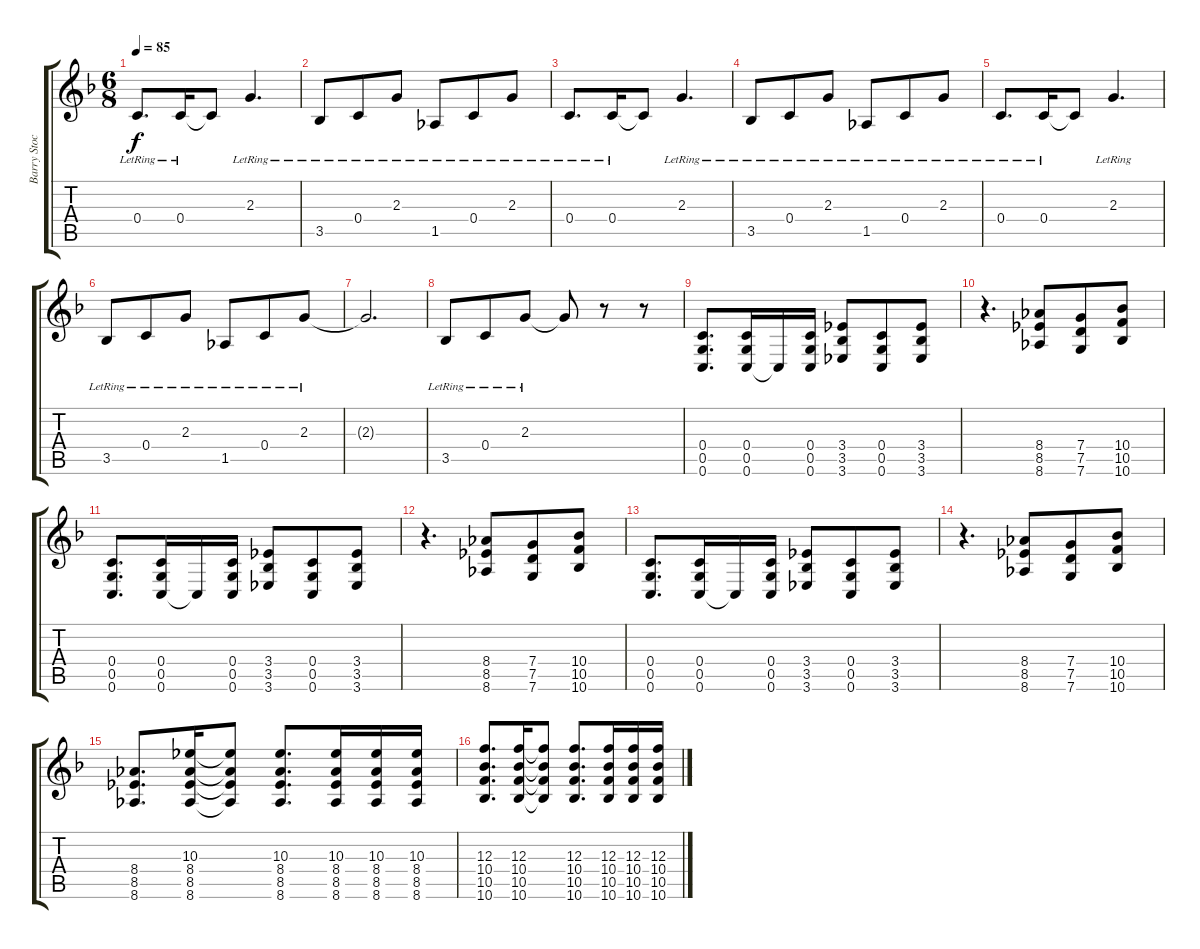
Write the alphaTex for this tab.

\track ("Barry Stock" "Barry Stoc") {instrument distortionguitar}
\staff {score tabs}
\tuning (D4 A3 F3 C3 G2 C2) {hide}
\ts (6 8)
\tempo 85
\clef g2
\ks f
0.4{lr}.8{d dy f} 0.4{lr}.16 0.4{t}.8 2.3{lr}.4{d} |
3.5{lr}.8 0.4{lr}.8 2.3{lr}.8 1.5{lr}.8 0.4{lr}.8 2.3{lr}.8 |
0.4{lr}.8{d} 0.4{lr}.16 0.4{t}.8 2.3{lr}.4{d} |
3.5{lr}.8 0.4{lr}.8 2.3{lr}.8 1.5{lr}.8 0.4{lr}.8 2.3{lr}.8 |
0.4{lr}.8{d} 0.4{lr}.16 0.4{t}.8 2.3{lr}.4{d} |
3.5{lr}.8 0.4{lr}.8 2.3{lr}.8 1.5{lr}.8 0.4{lr}.8 2.3{lr}.8 |
2.3{t}.2{d} |
3.5{lr}.8 0.4{lr}.8 2.3{lr}.8 2.3{t}.8 r.8 r.8 |
(0.4 0.5 0.6).8{d} (0.4 0.5 0.6).16 0.6{t}.16 (0.4 0.5 0.6).16 (3.4 3.5 3.6).8 (0.4 0.5 0.6).8 (3.4 3.5 3.6).8 |
r.4{d} (8.4 8.5 8.6).8 (7.4 7.5 7.6).8 (10.4 10.5 10.6).8 |
(0.4 0.5 0.6).8{d} (0.4 0.5 0.6).16 0.6{t}.16 (0.4 0.5 0.6).16 (3.4 3.5 3.6).8 (0.4 0.5 0.6).8 (3.4 3.5 3.6).8 |
r.4{d} (8.4 8.5 8.6).8 (7.4 7.5 7.6).8 (10.4 10.5 10.6).8 |
(0.4 0.5 0.6).8{d} (0.4 0.5 0.6).16 0.6{t}.16 (0.4 0.5 0.6).16 (3.4 3.5 3.6).8 (0.4 0.5 0.6).8 (3.4 3.5 3.6).8 |
r.4{d} (8.4 8.5 8.6).8 (7.4 7.5 7.6).8 (10.4 10.5 10.6).8 |
(8.4 8.5 8.6).8{d} (10.3 8.4 8.5 8.6).16 (10.3{t} 8.4{t} 8.5{t} 8.6{t}).8 (10.3 8.4 8.5 8.6).8{d} (10.3 8.4 8.5 8.6).16 (10.3 8.4 8.5 8.6).16 (10.3 8.4 8.5 8.6).16 |
(12.3 10.4 10.5 10.6).8{d} (12.3 10.4 10.5 10.6).16 (12.3{t} 10.4{t} 10.5{t} 10.6{t}).8 (12.3 10.4 10.5 10.6).8{d} (12.3 10.4 10.5 10.6).16 (12.3 10.4 10.5 10.6).16 (12.3 10.4 10.5 10.6).16
